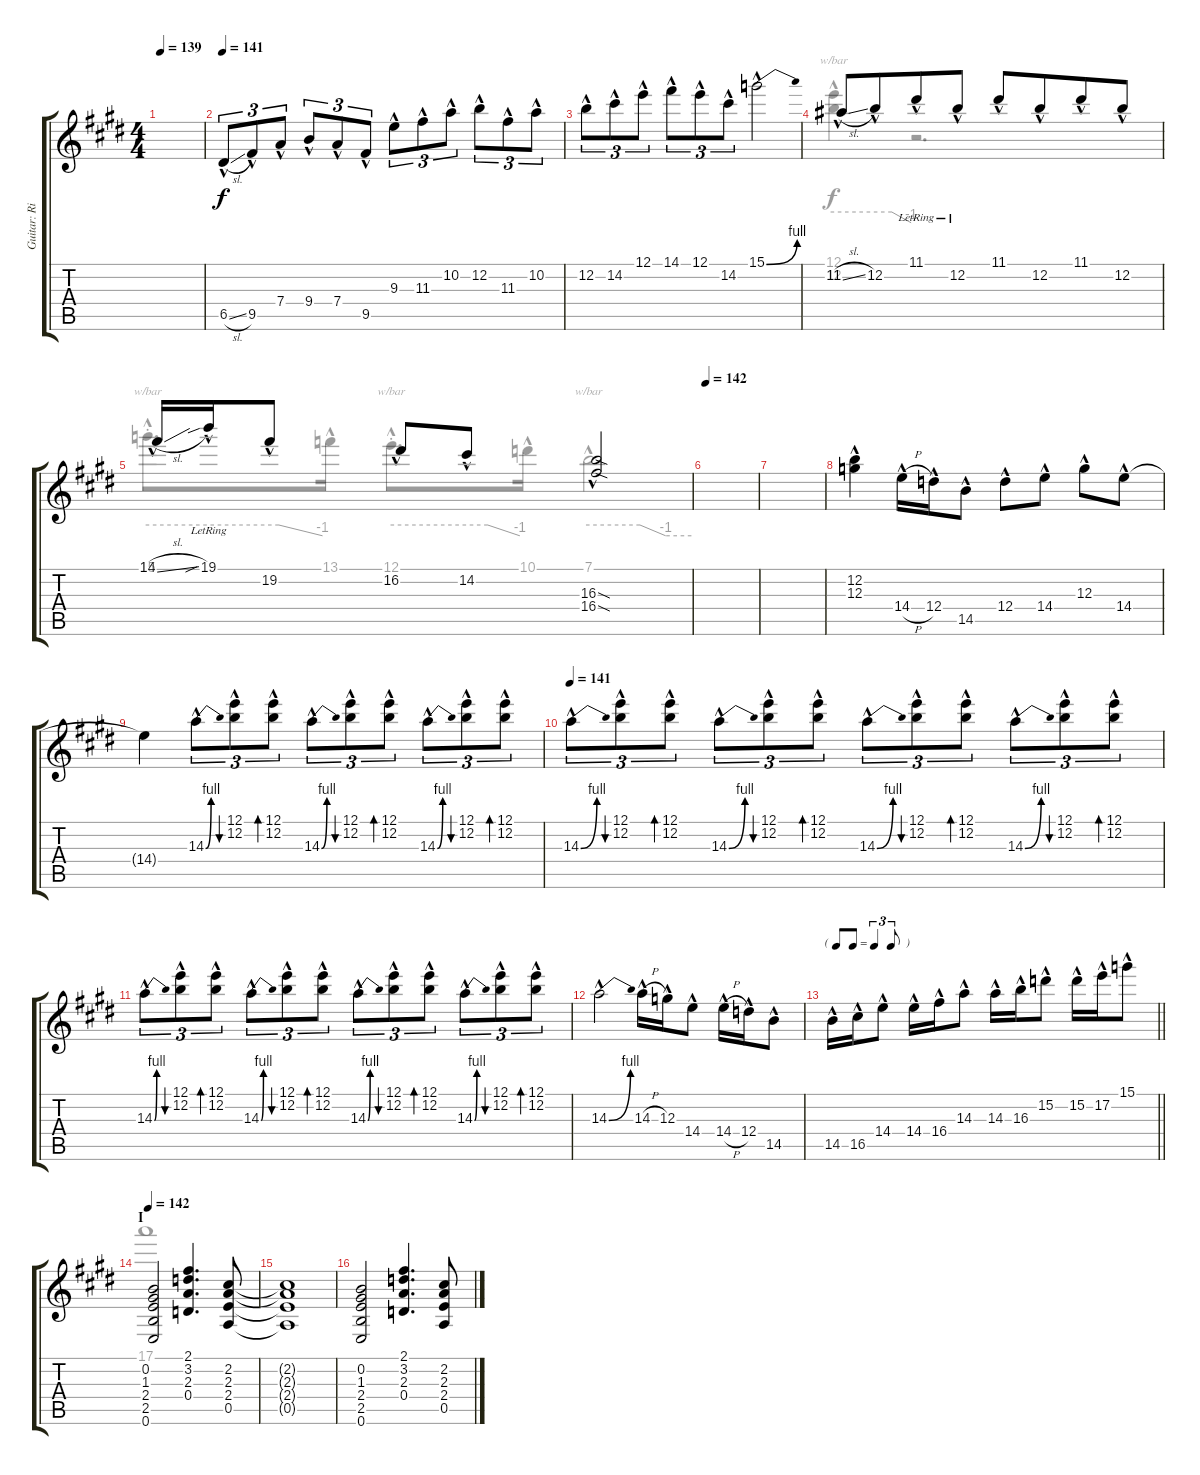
\track ("Guitar: Rik" "Guitar: Ri") {instrument distortionguitar}
\staff {score tabs}
\tuning (E4 B3 G3 D3 A2 E2) {hide}
\voice
\ts (4 4)
\tempo 139
\clef g2
\ks e
|
\tempo 141
6.5{sl hac}.8{tu (3 2)} 9.5{hac}.8{tu (3 2)} 7.4{hac}.8{tu (3 2)} 9.4{hac}.8{tu (3 2)} 7.4{hac}.8{tu (3 2)} 9.5{hac}.8{tu (3 2)} 9.3{hac}.8{tu (3 2)} 11.3{hac}.8{tu (3 2)} 10.2{hac}.8{tu (3 2)} 12.2{hac}.8{tu (3 2)} 11.3{hac}.8{tu (3 2)} 10.2{hac}.8{tu (3 2)} |
12.2{hac}.8{tu (3 2)} 14.2{hac}.8{tu (3 2)} 12.1{hac}.8{tu (3 2)} 14.1{hac}.8{tu (3 2)} 12.1{hac}.8{tu (3 2)} 14.2{hac}.8{tu (3 2)} 15.1{be (bend 0 0 60 4) hac}.2 |
11.2{sl hac}.8 12.2{hac}.8{beam merge} 11.1{hac lr}.8 12.2{hac lr}.8 11.1{hac}.8 12.2{hac}.8{beam merge} 11.1{hac}.8 12.2{hac}.8 |
14.1{sl hac}.16 19.1{sib hac lr}.16 19.2{hac}.8 16.2{hac}.8 14.2{hac}.8 (16.3{sod hac} 16.4{sod hac}).2 |
\tempo 142
|
|
(12.2{hac} 12.3{hac}).4 14.4{h hac}.16 12.4{hac}.16 14.5{hac}.8 12.4{hac}.8 14.4{hac}.8 12.3{hac}.8 14.4{hac}.8 |
14.4{t}.4 14.3{be (bend 0 0 60 4) hac}.8{tu (3 2)} (12.1{hac} 12.2{hac}).8{tu (3 2) bu 60} (12.1{hac} 12.2{hac}).8{tu (3 2) bd 60} 14.3{be (bend 0 0 60 4) hac}.8{tu (3 2)} (12.1{hac} 12.2{hac}).8{tu (3 2) bu 60} (12.1{hac} 12.2{hac}).8{tu (3 2) bd 60} 14.3{be (bend 0 0 60 4) hac}.8{tu (3 2)} (12.1{hac} 12.2{hac}).8{tu (3 2) bu 60} (12.1{hac} 12.2{hac}).8{tu (3 2) bd 60} |
\tempo 141
14.3{be (bend 0 0 60 4) hac}.8{tu (3 2)} (12.1{hac} 12.2{hac}).8{tu (3 2) bu 60} (12.1{hac} 12.2{hac}).8{tu (3 2) bd 60} 14.3{be (bend 0 0 60 4) hac}.8{tu (3 2)} (12.1{hac} 12.2{hac}).8{tu (3 2) bu 60} (12.1{hac} 12.2{hac}).8{tu (3 2) bd 60} 14.3{be (bend 0 0 60 4) hac}.8{tu (3 2)} (12.1{hac} 12.2{hac}).8{tu (3 2) bu 60} (12.1{hac} 12.2{hac}).8{tu (3 2) bd 60} 14.3{be (bend 0 0 60 4) hac}.8{tu (3 2)} (12.1{hac} 12.2{hac}).8{tu (3 2) bu 60} (12.1{hac} 12.2{hac}).8{tu (3 2) bd 60} |
14.3{be (bend 0 0 60 4) hac}.8{tu (3 2)} (12.1{hac} 12.2{hac}).8{tu (3 2) bu 60} (12.1{hac} 12.2{hac}).8{tu (3 2) bd 60} 14.3{be (bend 0 0 60 4) hac}.8{tu (3 2)} (12.1{hac} 12.2{hac}).8{tu (3 2) bu 60} (12.1{hac} 12.2{hac}).8{tu (3 2) bd 60} 14.3{be (bend 0 0 60 4) hac}.8{tu (3 2)} (12.1{hac} 12.2{hac}).8{tu (3 2) bu 60} (12.1{hac} 12.2{hac}).8{tu (3 2) bd 60} 14.3{be (bend 0 0 60 4) hac}.8{tu (3 2)} (12.1{hac} 12.2{hac}).8{tu (3 2) bu 60} (12.1{hac} 12.2{hac}).8{tu (3 2) bd 60} |
14.3{be (bend 0 0 60 4) hac}.2 14.3{h hac}.16 12.3{hac}.16 14.4{hac}.8 14.4{h hac}.16 12.4{hac}.16 14.5{hac}.8 |
\tf triplet8th
\barLineRight lightlight
14.5{hac}.16 16.5{hac}.16 14.4{hac}.8 14.4{hac}.16 16.4{hac}.16 14.3{hac}.8 14.3{hac}.16 16.3{hac}.16 15.2{hac}.8 15.2{hac}.16 17.2{hac}.16 15.1{hac}.8 |
\section ("" "I")
\tempo 142
(0.2 1.3 2.4 2.5 0.6).2{dy f} (2.1 3.2 2.3 0.4).4{d} (2.2 2.3 2.4 0.5).8 |
(2.2{t} 2.3{t} 2.4{t} 0.5{t}).1 |
(0.2 1.3 2.4 2.5 0.6).2 (2.1 3.2 2.3 0.4).4{d} (2.2 2.3 2.4 0.5).8
\voice
\clef g2
\ottava regular
\simile none
\ks e
|
|
|
(12.1{hac} 12.2{hac}).4{tbe (custom default 0 0 45 0 60 -4)} r.2{d} |
15.1{hac st}.8{d tbe (custom default 0 0 45 0 60 -4)} 13.1{hac}.16 12.1{hac st}.8{d tbe (custom default 0 0 45 0 60 -4)} 10.1{hac}.16 7.1{hac}.2{tbe (custom default 0 0 30 0 45 -4 60 -4)} |
|
|
|
|
|
|
|
\barLineRight lightlight
|
17.1.1{dy f} |
|
